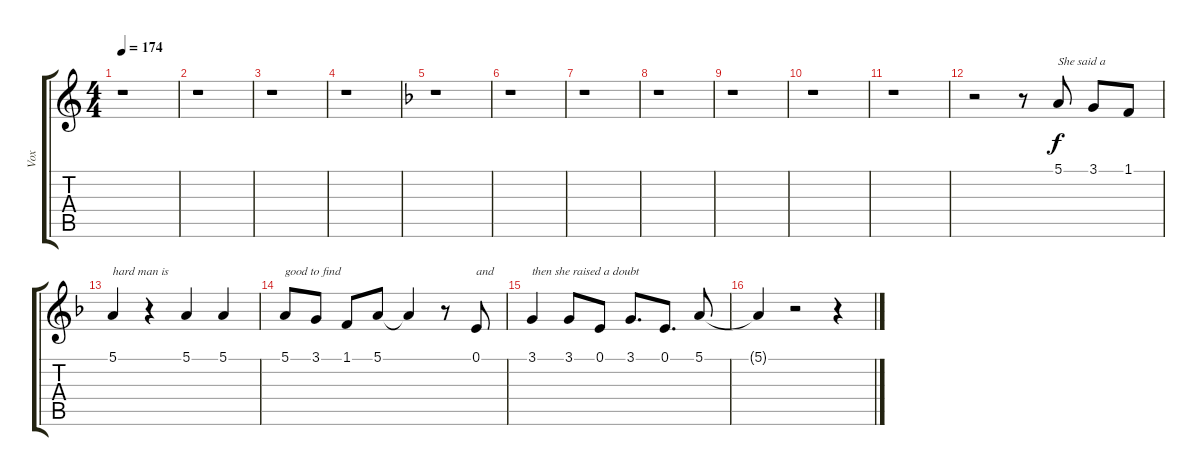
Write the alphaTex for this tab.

\track ("Vox" "Vox") {instrument violin}
\staff {score tabs}
\tuning (E4 B3 G3 D3 A2 E2) {hide}
\ts (4 4)
\tempo 174
\clef g2
\ks aminor
r.1{dy mf} |
r.1 |
r.1 |
r.1 |
\ks dminor
r.1 |
r.1 |
r.1 |
r.1 |
r.1 |
r.1 |
r.1 |
r.2 r.8 5.1.8{txt "She said a" dy f} 3.1.8 1.1.8 |
5.1.4{txt "hard man is"} r.4 5.1.4 5.1.4 |
5.1.8{txt "good to find"} 3.1.8 1.1.8 5.1.8 5.1{t}.4 r.8 0.1.8{txt "and"} |
3.1.4{txt "then she raised a doubt"} 3.1.8 0.1.8 3.1.8{d} 0.1.8{d} 5.1.8 |
5.1{t}.4 r.2 r.4
